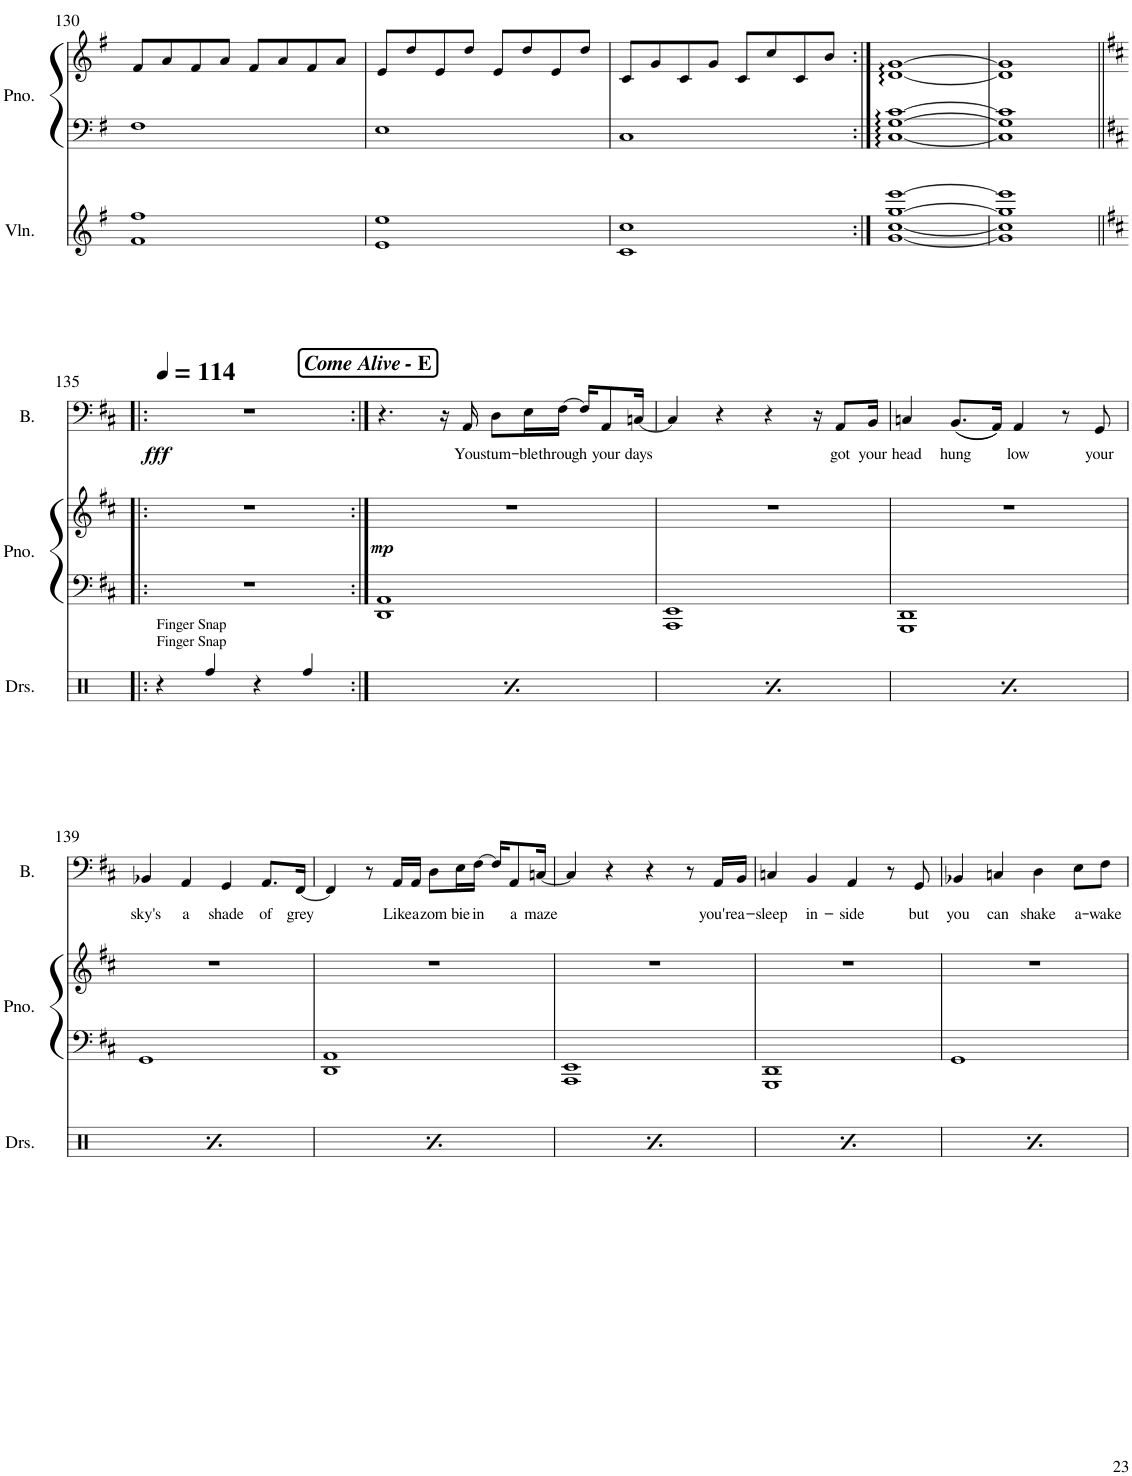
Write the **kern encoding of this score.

**kern	**kern	**kern	**dynam	**kern	**text	**dynam
*part3	*part2	*part2	*part2	*part1	*part1	*part1
*staff4	*staff3	*staff2	*staff2/3	*staff1	*staff1	*staff1
*I"Violin	*I"Piano	*	*	*I"Bass	*	*
*I'Vln.	*I'Pno.	*	*	*I'B.	*	*
!!LO:PB:g=z
*clefG2	*clefF4	*clefG2	*	*clefF4	*	*
*k[f#]	*k[f#]	*k[f#]	*	*k[f#]	*	*
*M4/4	*M4/4	*M4/4	*	*M4/4	*	*
=130	=130	=130	=130	=130	=130	=130
1f# 1ff#	1F#	8f#/L	.	1r	.	.
.	.	8a/	.	.	.	.
.	.	8f#/	.	.	.	.
.	.	8a/J	.	.	.	.
.	.	8f#/L	.	.	.	.
.	.	8a/	.	.	.	.
.	.	8f#/	.	.	.	.
.	.	8a/J	.	.	.	.
=131	=131	=131	=131	=131	=131	=131
1e 1ee	1E	8e/L	.	1r	.	.
.	.	8dd/	.	.	.	.
.	.	8e/	.	.	.	.
.	.	8dd/J	.	.	.	.
.	.	8e/L	.	.	.	.
.	.	8dd/	.	.	.	.
.	.	8e/	.	.	.	.
.	.	8dd/J	.	.	.	.
=132	=132	=132	=132	=132	=132	=132
1c 1cc	1C	8c/L	.	1r	.	.
.	.	8g/	.	.	.	.
.	.	8c/	.	.	.	.
.	.	8g/J	.	.	.	.
.	.	8c/L	.	.	.	.
.	.	8cc/	.	.	.	.
.	.	8c/	.	.	.	.
.	.	8b/J	.	.	.	.
=133:|!	=133:|!	=133:|!	=133:|!	=133:|!	=133:|!	=133:|!
[1g [1cc [1gg [1eee	[1C: [1G: [1c:	[1d [1g	.	1r	.	.
=134	=134	=134	=134	=134	=134	=134
1g] 1cc] 1gg] 1eee]	1C] 1G] 1c]	1d] 1g]	.	1r	.	.
!!LO:LB:g=z
=135!|:	=135!|:	=135!|:	=135!|:	=135!|:	=135!|:	=135!|:
*k[f#c#]	*k[f#c#]	*k[f#c#]	*	*k[f#c#]	*	*
!	!	!	!	!	!	!LO:DY:b
1r	1r	1r	.	1r	.	fff
=136:|!	=136:|!	=136:|!	=136:|!	=136:|!	=136:|!	=136:|!
!	!	!	!LO:DY:b	!	!	!
1r	1DD 1AA	1r	mp	4.r	.	.
.	.	.	.	16r	.	.
!	!	!	!	!	!LO:LY:b	!
.	.	.	.	16AA/	You	.
!	!	!	!	!	!LO:LY:b	!
.	.	.	.	8D\L	stum-	.
!	!	!	!	!	!LO:LY:b	!
.	.	.	.	16E\L	-ble	.
!	!	!	!	!	!LO:LY:b	!
.	.	.	.	[16F#\JJ	through	.
.	.	.	.	16F#/KL]	.	.
!	!	!	!	!	!LO:LY:b	!
.	.	.	.	8AA/	your	.
!	!	!	!	!	!LO:LY:b	!
.	.	.	.	[16Cn/Jk	days	.
=137	=137	=137	=137	=137	=137	=137
1r	1AAA 1EE	1r	.	4C/]	.	.
.	.	.	.	4r	.	.
.	.	.	.	4r	.	.
.	.	.	.	16r	.	.
!	!	!	!	!	!LO:LY:b	!
.	.	.	.	8AA/L	got	.
!	!	!	!	!	!LO:LY:b	!
.	.	.	.	16BB/Jk	your	.
=138	=138	=138	=138	=138	=138	=138
!	!	!	!	!	!LO:LY:b	!
1r	1GGG 1DD	1r	.	4Cn/	head	.
!	!	!	!	!	!LO:LY:b	!
.	.	.	.	((8.BB/L	hung	.
.	.	.	.	16AA/Jk))	.	.
!	!	!	!	!	!LO:LY:b	!
.	.	.	.	4AA/	low	.
.	.	.	.	8r	.	.
!	!	!	!	!	!LO:LY:b	!
.	.	.	.	8GG/	your	.
!!LO:LB:g=z
=139	=139	=139	=139	=139	=139	=139
!	!	!	!	!	!LO:LY:b	!
1r	1GG	1r	.	4BB-X/	sky's	.
!	!	!	!	!	!LO:LY:b	!
.	.	.	.	4AA/	a	.
!	!	!	!	!	!LO:LY:b	!
.	.	.	.	4GG/	shade	.
!	!	!	!	!	!LO:LY:b	!
.	.	.	.	8.AA/L	of	.
!	!	!	!	!	!LO:LY:b	!
.	.	.	.	[16FF#/Jk	grey	.
=140	=140	=140	=140	=140	=140	=140
1r	1DD 1AA	1r	.	4FF#/]	.	.
.	.	.	.	8r	.	.
!	!	!	!	!	!LO:LY:b	!
.	.	.	.	16AA/LL	Like	.
!	!	!	!	!	!LO:LY:b	!
.	.	.	.	16AA/JJ	a	.
!	!	!	!	!	!LO:LY:b	!
.	.	.	.	8D\L	zom-	.
!	!	!	!	!	!LO:LY:b	!
.	.	.	.	16E\L	-bie	.
!	!	!	!	!	!LO:LY:b	!
.	.	.	.	[16F#\JJ	in	.
.	.	.	.	16F#/KL]	.	.
!	!	!	!	!	!LO:LY:b	!
.	.	.	.	8AA/	a	.
!	!	!	!	!	!LO:LY:b	!
.	.	.	.	[16Cn/Jk	maze	.
=141	=141	=141	=141	=141	=141	=141
1r	1AAA 1EE	1r	.	4C/]	.	.
.	.	.	.	4r	.	.
.	.	.	.	4r	.	.
.	.	.	.	8r	.	.
!	!	!	!	!	!LO:LY:b	!
.	.	.	.	16AA/LL	you're	.
!	!	!	!	!	!LO:LY:b	!
.	.	.	.	16BB/JJ	a-	.
=142	=142	=142	=142	=142	=142	=142
!	!	!	!	!	!LO:LY:b	!
1r	1GGG 1DD	1r	.	4Cn/	-sleep	.
!	!	!	!	!	!LO:LY:b	!
.	.	.	.	4BB/	in-	.
!	!	!	!	!	!LO:LY:b	!
.	.	.	.	4AA/	-side	.
.	.	.	.	8r	.	.
!	!	!	!	!	!LO:LY:b	!
.	.	.	.	8GG/	but	.
=143	=143	=143	=143	=143	=143	=143
!	!	!	!	!	!LO:LY:b	!
1r	1GG	1r	.	4BB-X/	you	.
!	!	!	!	!	!LO:LY:b	!
.	.	.	.	4Cn/	can	.
!	!	!	!	!	!LO:LY:b	!
.	.	.	.	4D\	shake	.
!	!	!	!	!	!LO:LY:b	!
.	.	.	.	8E\L	a-	.
!	!	!	!	!	!LO:LY:b	!
.	.	.	.	8F#\J	-wake	.
=	=	=	=	=	=	=
*-	*-	*-	*-	*-	*-	*-
